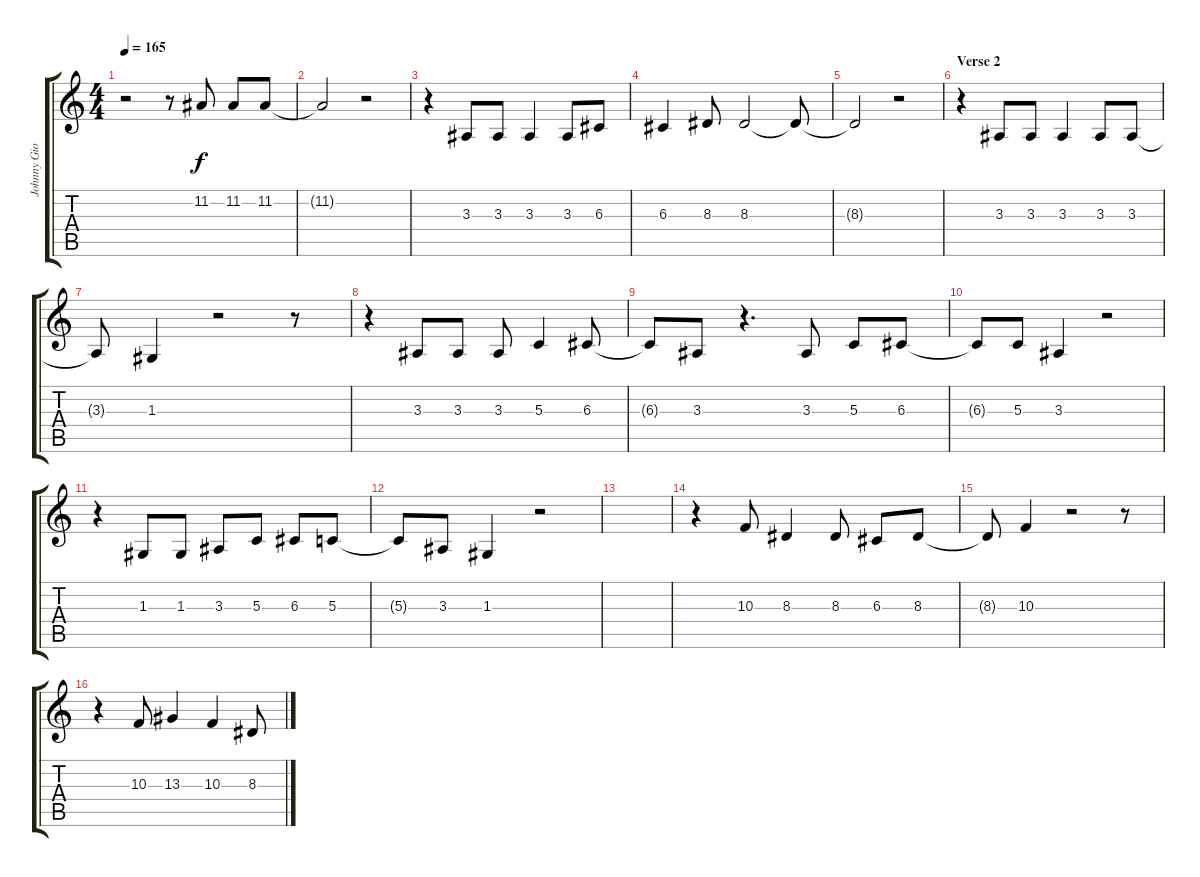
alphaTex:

\track ("Johnny Gioeli - Voce" "Johnny Gio") {instrument violin}
\staff {score tabs}
\tuning (E4 B3 G3 D3 A2 E2) {hide}
\ts (4 4)
\tempo 165
\clef g2
\ks c
r.2{dy f} r.8 11.2.8 11.2.8 11.2.8 |
11.2{t}.2 r.2 |
r.4 3.3.8 3.3.8 3.3.4 3.3.8 6.3.8 |
6.3.4 8.3.8 8.3.2 8.3{t}.8 |
8.3{t}.2 r.2 |
\section ("" "Verse 2")
r.4 3.3.8 3.3.8 3.3.4 3.3.8 3.3.8 |
3.3{t}.8 1.3.4 r.2 r.8 |
r.4 3.3.8 3.3.8 3.3.8 5.3.4 6.3.8 |
6.3{t}.8 3.3.8 r.4{d} 3.3.8 5.3.8 6.3.8 |
6.3{t}.8 5.3.8 3.3.4 r.2 |
r.4 1.3.8 1.3.8 3.3.8 5.3.8 6.3.8 5.3.8 |
5.3{t}.8 3.3.8 1.3.4 r.2 |
|
r.4 10.3.8 8.3.4 8.3.8 6.3.8 8.3.8 |
8.3{t}.8 10.3.4 r.2 r.8 |
r.4 10.3.8 13.3.4 10.3.4 8.3.8
